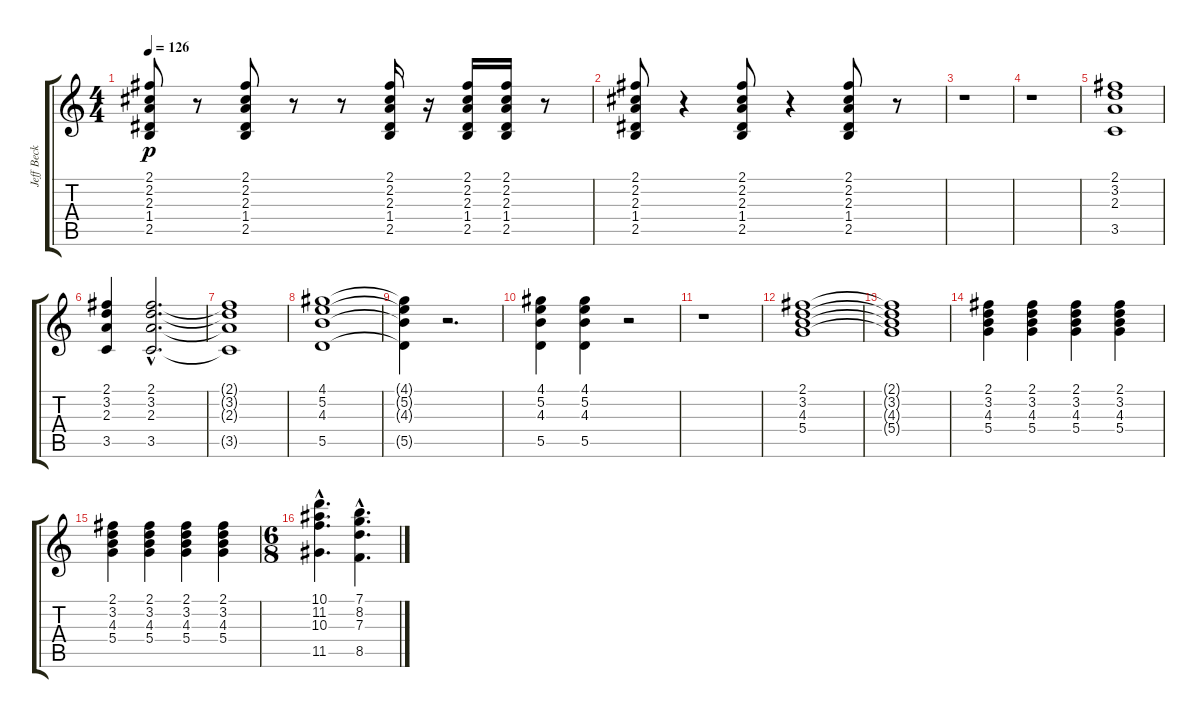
\track ("Jeff Beck" "Jeff Beck") {instrument overdrivenguitar}
\staff {score tabs}
\tuning (E4 B3 G3 D3 A2 E2) {hide}
\ts (4 4)
\tempo 126
\clef g2
\ks c
(2.1 2.2 2.3 1.4 2.5).8{dy p} r.8 (2.1 2.2 2.3 1.4 2.5).8 r.8 r.8 (2.1 2.2 2.3 1.4 2.5).16 r.16 (2.1 2.2 2.3 1.4 2.5).16 (2.1 2.2 2.3 1.4 2.5).16 r.8 |
(2.1 2.2 2.3 1.4 2.5).8 r.4 (2.1 2.2 2.3 1.4 2.5).8 r.4 (2.1 2.2 2.3 1.4 2.5).8 r.8 |
r.1 |
r.1 |
(2.1 3.2 2.3 3.5).1 |
(2.1 3.2 2.3 3.5).4 (2.1{hac} 3.2{hac} 2.3{hac} 3.5{hac}).2{d} |
(2.1{t} 3.2{t} 2.3{t} 3.5{t}).1 |
(4.1 5.2 4.3 5.5).1 |
(4.1{t} 5.2{t} 4.3{t} 5.5{t}).4 r.2{d} |
(4.1 5.2 4.3 5.5).4 (4.1 5.2 4.3 5.5).4 r.2 |
r.1 |
(2.1 3.2 4.3 5.4).1 |
(2.1{t} 3.2{t} 4.3{t} 5.4{t}).1 |
(2.1 3.2 4.3 5.4).4 (2.1 3.2 4.3 5.4).4 (2.1 3.2 4.3 5.4).4 (2.1 3.2 4.3 5.4).4 |
(2.1 3.2 4.3 5.4).4 (2.1 3.2 4.3 5.4).4 (2.1 3.2 4.3 5.4).4 (2.1 3.2 4.3 5.4).4 |
\ts (6 8)
(10.1{hac} 11.2{hac} 10.3{hac} 11.5{hac}).4{d} (7.1{hac} 8.2{hac} 7.3{hac} 8.5{hac}).4{d}
